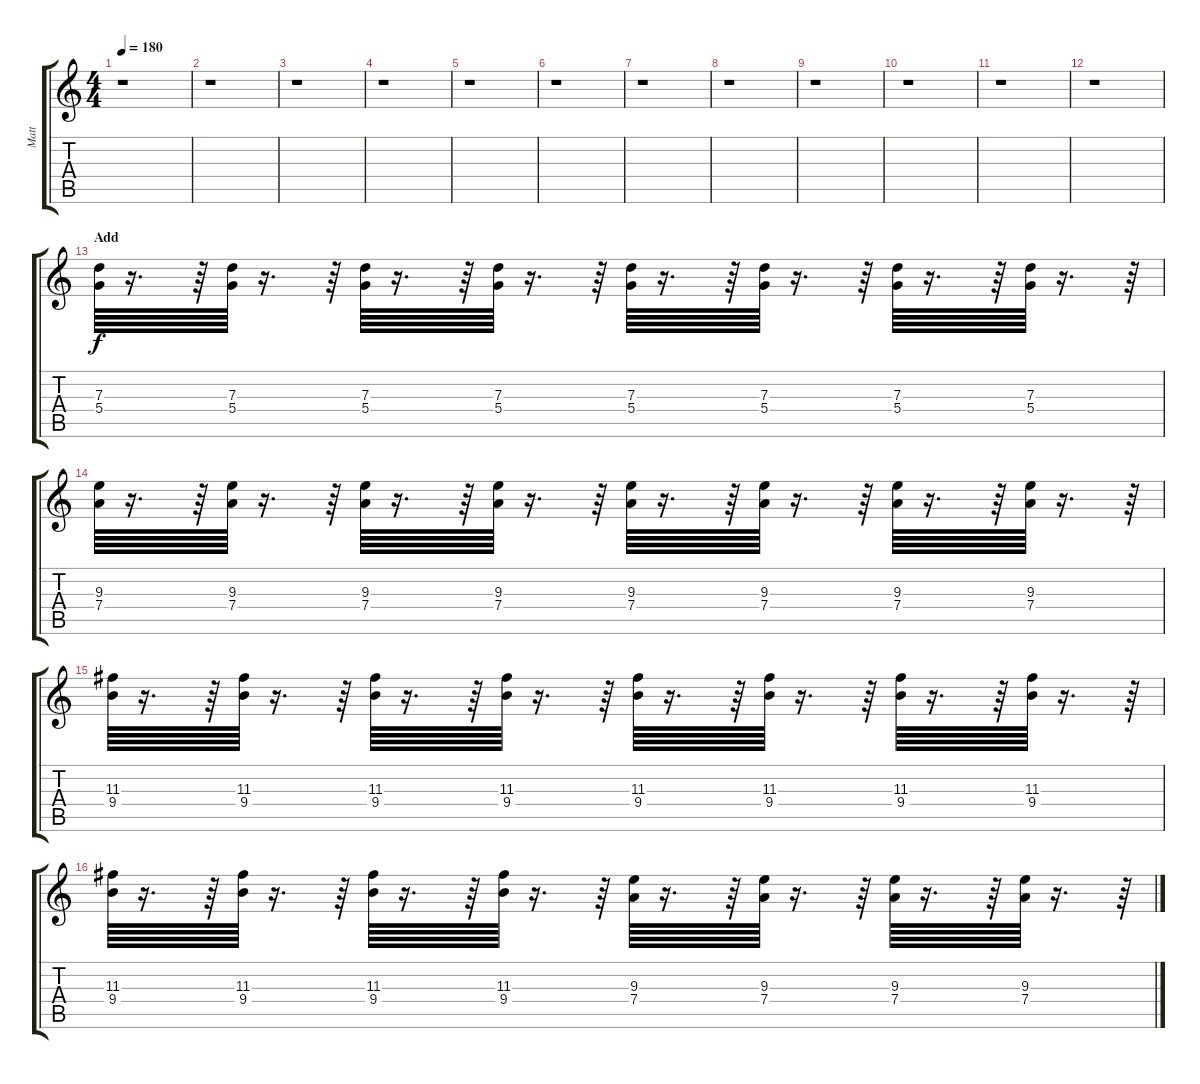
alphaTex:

\track ("Matt" "Matt") {instrument acousticguitarsteel}
\staff {score tabs}
\tuning (E4 B3 G3 D3 A2 E2) {hide}
\ts (4 4)
\tempo 180
\clef g2
\ks c
r.1{dy f} |
r.1 |
r.1 |
r.1 |
r.1 |
r.1 |
r.1 |
r.1 |
r.1 |
r.1 |
r.1 |
r.1 |
\section ("" "Add")
(7.3 5.4).64{volume 11} r.16{d} r.64 (7.3 5.4).64 r.16{d} r.64 (7.3 5.4).64 r.16{d} r.64 (7.3 5.4).64 r.16{d} r.64 (7.3 5.4).64 r.16{d} r.64 (7.3 5.4).64 r.16{d} r.64 (7.3 5.4).64 r.16{d} r.64 (7.3 5.4).64 r.16{d} r.64 |
(9.3 7.4).64 r.16{d} r.64 (9.3 7.4).64 r.16{d} r.64 (9.3 7.4).64 r.16{d} r.64 (9.3 7.4).64 r.16{d} r.64 (9.3 7.4).64 r.16{d} r.64 (9.3 7.4).64 r.16{d} r.64 (9.3 7.4).64 r.16{d} r.64 (9.3 7.4).64 r.16{d} r.64 |
(11.3 9.4).64 r.16{d} r.64 (11.3 9.4).64 r.16{d} r.64 (11.3 9.4).64 r.16{d} r.64 (11.3 9.4).64 r.16{d} r.64 (11.3 9.4).64 r.16{d} r.64 (11.3 9.4).64 r.16{d} r.64 (11.3 9.4).64 r.16{d} r.64 (11.3 9.4).64 r.16{d} r.64 |
(11.3 9.4).64 r.16{d} r.64 (11.3 9.4).64 r.16{d} r.64 (11.3 9.4).64 r.16{d} r.64 (11.3 9.4).64 r.16{d} r.64 (9.3 7.4).64 r.16{d} r.64 (9.3 7.4).64 r.16{d} r.64 (9.3 7.4).64 r.16{d} r.64 (9.3 7.4).64 r.16{d} r.64
